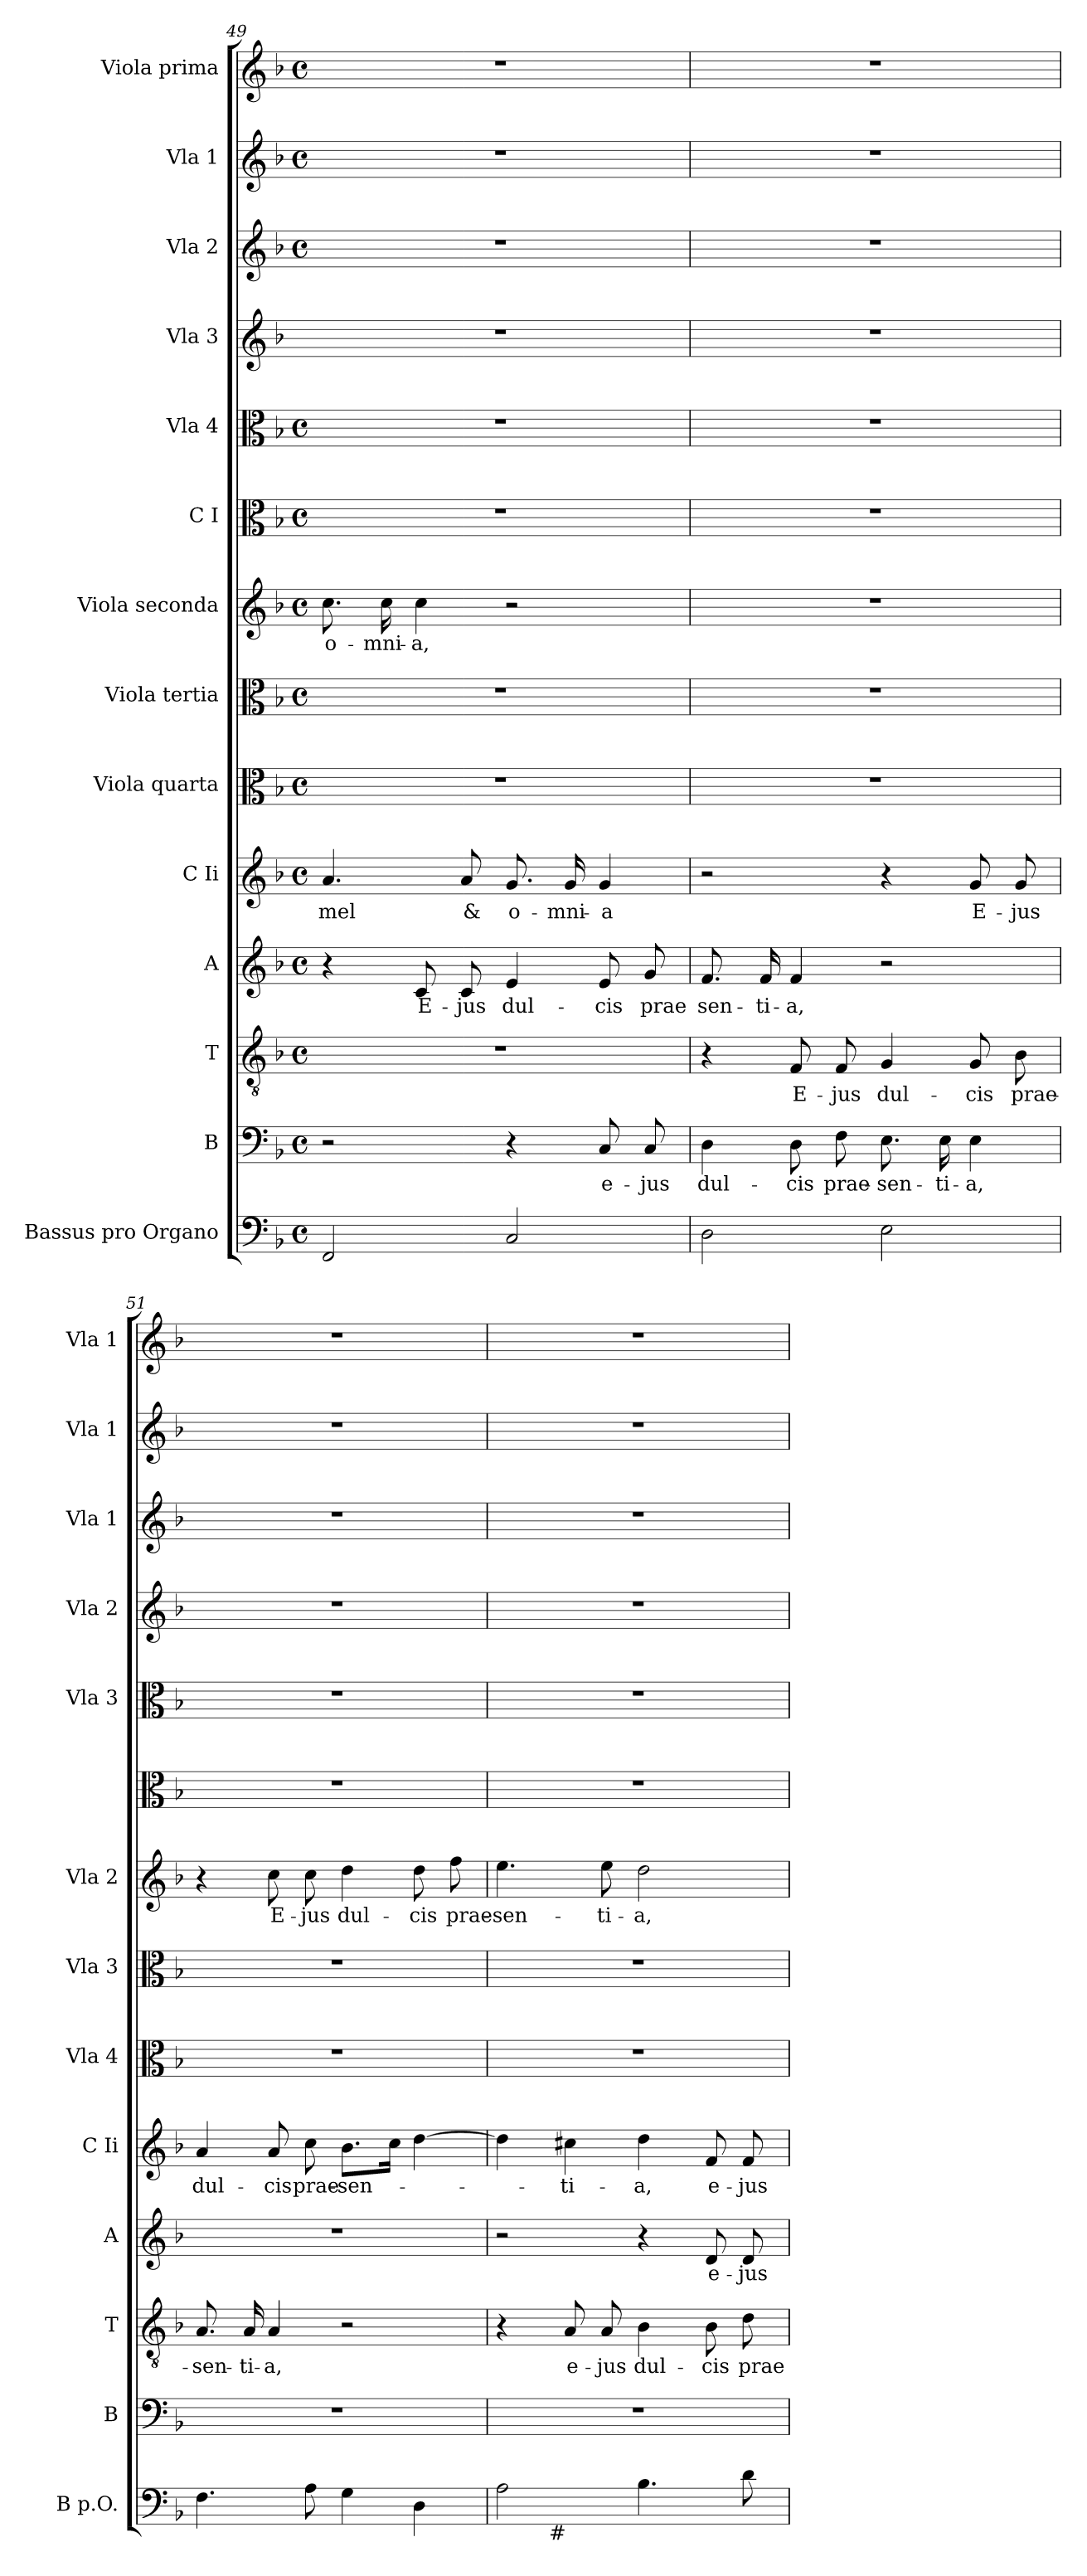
**kern	**kern	**text	**kern	**text	**kern	**text	**kern	**text	**kern	**kern	**kern	**text	**kern	**kern	**kern	**kern	**kern	**kern
*part14	*part13	*part13	*part12	*part12	*part11	*part11	*part10	*part10	*part9	*part8	*part7	*part7	*part6	*part5	*part4	*part3	*part2	*part1
*staff14	*staff13	*staff13	*staff12	*staff12	*staff11	*staff11	*staff10	*staff10	*staff9	*staff8	*staff7	*staff7	*staff6	*staff5	*staff4	*staff3	*staff2	*staff1
*I"Bassus pro Organo	*I"B	*	*I"T	*	*I"A	*	*I"C Ii	*	*I"Viola quarta	*I"Viola tertia	*I"Viola seconda	*	*I"C I	*I"Vla 4	*I"Vla 3	*I"Vla 2	*I"Vla 1	*I"Viola prima
*I'B p.O.	*I'B	*	*I'T	*	*I'A	*	*I'C Ii	*	*I'Vla 4	*I'Vla 3	*I'Vla 2	*	*	*I'Vla 3	*I'Vla 2	*I'Vla 1	*I'Vla 1	*I'Vla 1
*clefF4	*clefF4	*	*clefGv2	*	*clefG2	*	*clefG2	*	*clefC3	*clefC3	*clefG2	*	*clefC3	*clefC3	*clefG2	*clefG2	*clefG2	*clefG2
*k[b-]	*k[b-]	*	*k[b-]	*	*k[b-]	*	*k[b-]	*	*k[b-]	*k[b-]	*k[b-]	*	*k[b-]	*k[b-]	*k[b-]	*k[b-]	*k[b-]	*k[b-]
*F:	*F:	*	*F:	*	*F:	*	*F:	*	*F:	*F:	*F:	*	*F:	*F:	*F:	*F:	*F:	*F:
*M4/4	*M4/4	*	*M4/4	*	*M4/4	*	*M4/4	*	*M4/4	*M4/4	*M4/4	*	*M4/4	*M4/4	*	*M4/4	*M4/4	*M4/4
*met(c)	*met(c)	*	*met(c)	*	*met(c)	*	*met(c)	*	*met(c)	*met(c)	*met(c)	*	*met(c)	*met(c)	*	*met(c)	*met(c)	*met(c)
=49	=49	=49	=49	=49	=49	=49	=49	=49	=49	=49	=49	=49	=49	=49	=49	=49	=49	=49
!	!	!	!	!	!	!	!	!LO:LY:b	!	!	!	!LO:LY:b	!	!	!	!	!	!
2FF/	2r	.	1r	.	4r	.	4.a/	mel	1r	1r	8.cc\	o-	1r	1r	1r	1r	1r	1r
!	!	!	!	!	!	!	!	!	!	!	!	!LO:LY:b	!	!	!	!	!	!
.	.	.	.	.	.	.	.	.	.	.	16cc\	-mni-	.	.	.	.	.	.
!	!	!	!	!	!	!LO:LY:b	!	!	!	!	!	!LO:LY:b	!	!	!	!	!	!
.	.	.	.	.	8c/	E-	.	.	.	.	4cc\	-a,	.	.	.	.	.	.
!	!	!	!	!	!	!LO:LY:b	!	!LO:LY:b	!	!	!	!	!	!	!	!	!	!
.	.	.	.	.	8c/	-jus	8a/	&	.	.	.	.	.	.	.	.	.	.
!	!	!	!	!	!	!LO:LY:b	!	!LO:LY:b	!	!	!	!	!	!	!	!	!	!
2C/	4r	.	.	.	4e/	dul-	8.g/	o-	.	.	2r	.	.	.	.	.	.	.
!	!	!	!	!	!	!	!	!LO:LY:b	!	!	!	!	!	!	!	!	!	!
.	.	.	.	.	.	.	16g/	-mni-	.	.	.	.	.	.	.	.	.	.
!	!	!LO:LY:b	!	!	!	!LO:LY:b	!	!LO:LY:b	!	!	!	!	!	!	!	!	!	!
.	8C/	e-	.	.	8e/	-cis	4g/	-a	.	.	.	.	.	.	.	.	.	.
!	!	!LO:LY:b	!	!	!	!LO:LY:b	!	!	!	!	!	!	!	!	!	!	!	!
.	8C/	-jus	.	.	8g/	prae	.	.	.	.	.	.	.	.	.	.	.	.
!!LO:PB:g=z
=50	=50	=50	=50	=50	=50	=50	=50	=50	=50	=50	=50	=50	=50	=50	=50	=50	=50	=50
!	!	!LO:LY:b	!	!	!	!LO:LY:b	!	!	!	!	!	!	!	!	!	!	!	!
2D\	4D\	dul-	4r	.	8.f/	sen-	2r	.	1r	1r	1r	.	1r	1r	1r	1r	1r	1r
!	!	!	!	!	!	!LO:LY:b	!	!	!	!	!	!	!	!	!	!	!	!
.	.	.	.	.	16f/	-ti-	.	.	.	.	.	.	.	.	.	.	.	.
!	!	!LO:LY:b	!	!LO:LY:b	!	!LO:LY:b	!	!	!	!	!	!	!	!	!	!	!	!
.	8D\	-cis	8F/	E-	4f/	-a,	.	.	.	.	.	.	.	.	.	.	.	.
!	!	!LO:LY:b	!	!LO:LY:b	!	!	!	!	!	!	!	!	!	!	!	!	!	!
.	8F\	prae-	8F/	-jus	.	.	.	.	.	.	.	.	.	.	.	.	.	.
!	!	!LO:LY:b	!	!LO:LY:b	!	!	!	!	!	!	!	!	!	!	!	!	!	!
2E\	8.E\	-sen-	4G/	dul-	2r	.	4r	.	.	.	.	.	.	.	.	.	.	.
!	!	!LO:LY:b	!	!	!	!	!	!	!	!	!	!	!	!	!	!	!	!
.	16E\	-ti-	.	.	.	.	.	.	.	.	.	.	.	.	.	.	.	.
!	!	!LO:LY:b	!	!LO:LY:b	!	!	!	!LO:LY:b	!	!	!	!	!	!	!	!	!	!
.	4E\	-a,	8G/	-cis	.	.	8g/	E-	.	.	.	.	.	.	.	.	.	.
!	!	!	!	!LO:LY:b	!	!	!	!LO:LY:b	!	!	!	!	!	!	!	!	!	!
.	.	.	8B-\	prae-	.	.	8g/	-jus	.	.	.	.	.	.	.	.	.	.
=51	=51	=51	=51	=51	=51	=51	=51	=51	=51	=51	=51	=51	=51	=51	=51	=51	=51	=51
!	!	!	!	!LO:LY:b	!	!	!	!LO:LY:b	!	!	!	!	!	!	!	!	!	!
4.F\	1r	.	8.A/	-sen-	1r	.	4a/	dul-	1r	1r	4r	.	1r	1r	1r	1r	1r	1r
!	!	!	!	!LO:LY:b	!	!	!	!	!	!	!	!	!	!	!	!	!	!
.	.	.	16A/	-ti-	.	.	.	.	.	.	.	.	.	.	.	.	.	.
!	!	!	!	!LO:LY:b	!	!	!	!LO:LY:b	!	!	!	!LO:LY:b	!	!	!	!	!	!
.	.	.	4A/	-a,	.	.	8a/	-cis	.	.	8cc\	E-	.	.	.	.	.	.
!	!	!	!	!	!	!	!	!LO:LY:b	!	!	!	!LO:LY:b	!	!	!	!	!	!
8A\	.	.	.	.	.	.	8cc\	prae-	.	.	8cc\	-jus	.	.	.	.	.	.
!	!	!	!	!	!	!	!	!LO:LY:b	!	!	!	!LO:LY:b	!	!	!	!	!	!
4G\	.	.	2r	.	.	.	8.b-\L	-sen-	.	.	4dd\	dul-	.	.	.	.	.	.
.	.	.	.	.	.	.	16cc\Jk	.	.	.	.	.	.	.	.	.	.	.
!	!	!	!	!	!	!	!	!	!	!	!	!LO:LY:b	!	!	!	!	!	!
4D\	.	.	.	.	.	.	[>4dd\	.	.	.	8dd\	-cis	.	.	.	.	.	.
!	!	!	!	!	!	!	!	!	!	!	!	!LO:LY:b	!	!	!	!	!	!
.	.	.	.	.	.	.	.	.	.	.	8ff\	prae-	.	.	.	.	.	.
=52	=52	=52	=52	=52	=52	=52	=52	=52	=52	=52	=52	=52	=52	=52	=52	=52	=52	=52
!	!	!	!	!	!	!	!	!	!	!	!	!LO:LY:b	!	!	!	!	!	!
*^	*	*	*	*	*	*	*	*	*	*	*	*	*	*	*	*	*	*
2A>\	8..ryy	1r	.	4r	.	2r	.	4dd\]	.	1r	1r	4.ee\	-sen-	1r	1r	1r	1r	1r	1r
!	!LO:TX:b:t=#	!	!	!	!	!	!	!	!	!	!	!	!	!	!	!	!	!	!
.	2ryy	.	.	.	.	.	.	.	.	.	.	.	.	.	.	.	.	.	.
!	!	!	!	!	!LO:LY:b	!	!	!	!LO:LY:b	!	!	!	!	!	!	!	!	!	!
.	.	.	.	8A/	e-	.	.	4cc#X\	-ti-	.	.	.	.	.	.	.	.	.	.
!	!	!	!	!	!LO:LY:b	!	!	!	!	!	!	!	!LO:LY:b	!	!	!	!	!	!
.	.	.	.	8A/	-jus	.	.	.	.	.	.	8ee\	-ti-	.	.	.	.	.	.
!	!	!	!	!	!LO:LY:b	!	!	!	!LO:LY:b	!	!	!	!LO:LY:b	!	!	!	!	!	!
4.B-\	.	.	.	4B-\	dul-	4r	.	4dd\	-a,	.	.	2dd\	-a,	.	.	.	.	.	.
.	4ryy	.	.	.	.	.	.	.	.	.	.	.	.	.	.	.	.	.	.
!	!	!	!	!	!LO:LY:b	!	!LO:LY:b	!	!LO:LY:b	!	!	!	!	!	!	!	!	!	!
.	.	.	.	8B-\	-cis	8d/	e-	8f/	e-	.	.	.	.	.	.	.	.	.	.
!	!	!	!	!	!LO:LY:b	!	!LO:LY:b	!	!LO:LY:b	!	!	!	!	!	!	!	!	!	!
8d\	.	.	.	8d\	prae-	8d/	-jus	8f/	-jus	.	.	.	.	.	.	.	.	.	.
.	32ryy	.	.	.	.	.	.	.	.	.	.	.	.	.	.	.	.	.	.
*v	*v	*	*	*	*	*	*	*	*	*	*	*	*	*	*	*	*	*	*
=	=	=	=	=	=	=	=	=	=	=	=	=	=	=	=	=	=	=
*-	*-	*-	*-	*-	*-	*-	*-	*-	*-	*-	*-	*-	*-	*-	*-	*-	*-	*-
